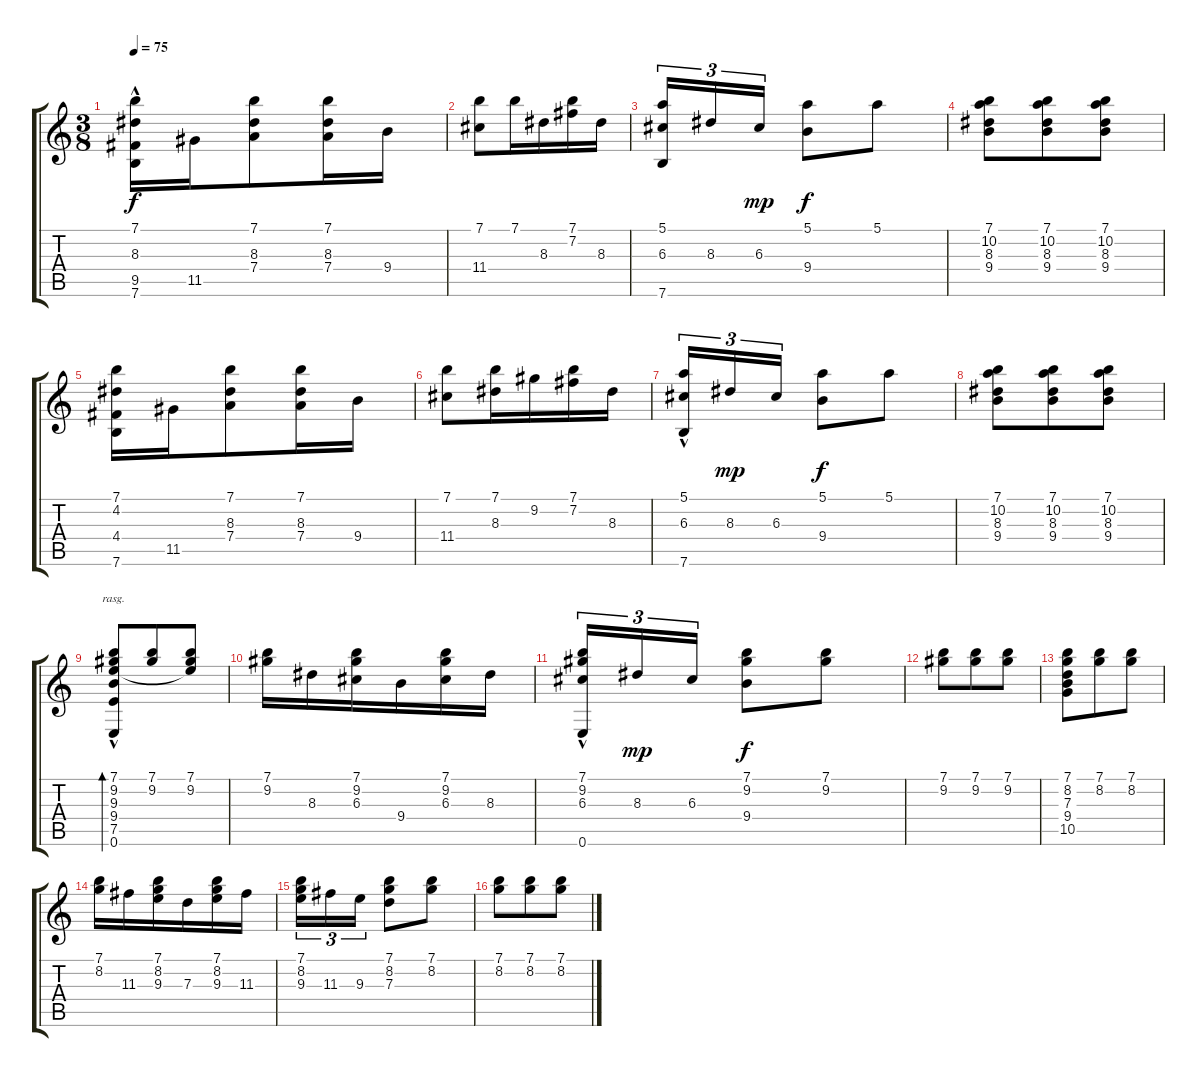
\track "" {instrument acousticguitarnylon}
\staff {score tabs}
\tuning (E4 B3 G3 D3 A2 E2) {hide}
\ts (3 8)
\tempo 75
\clef g2
\ks c
(7.1 8.3 9.5 7.6{hac}).16{dy f} 11.5.16 (7.1 8.3 7.4).8 (7.1 8.3 7.4).16 9.4.16 |
(7.1 11.4).8 7.1.16 8.3.16 (7.1 7.2).16 8.3.16 |
(5.1 6.3 7.6).16{tu (3 2)} 8.3.16{tu (3 2)} 6.3.16{tu (3 2) dy mp} (5.1 9.4).8{dy f} 5.1.8 |
(7.1 10.2 8.3 9.4).8 (7.1 10.2 8.3 9.4).8 (7.1 10.2 8.3 9.4).8 |
(7.1 4.2 4.4 7.6).16 11.5.16 (7.1 8.3 7.4).8 (7.1 8.3 7.4).16 9.4.16 |
(7.1 11.4).8 (7.1 8.3).16 9.2.16 (7.1 7.2).16 8.3.16 |
(5.1 6.3 7.6{hac}).16{tu (3 2)} 8.3.16{tu (3 2) dy mp} 6.3.16{tu (3 2)} (5.1 9.4).8{dy f} 5.1.8 |
(7.1 10.2 8.3 9.4).8 (7.1 10.2 8.3 9.4).8 (7.1 10.2 8.3 9.4).8 |
(7.1 9.2 9.3 9.4 7.5 0.6{hac}).8{bd 60 rasg ii} (7.1 9.2).8 (7.1 9.2 9.3{t}).8 |
(7.1 9.2).16 8.3.16 (7.1 9.2 6.3).16 9.4.16 (7.1 9.2 6.3).16 8.3.16 |
(7.1 9.2 6.3 0.6{hac}).16{tu (3 2)} 8.3.16{tu (3 2) dy mp} 6.3.16{tu (3 2)} (7.1 9.2 9.4).8{dy f} (7.1 9.2).8 |
(7.1 9.2).8 (7.1 9.2).8 (7.1 9.2).8 |
(7.1 8.2 7.3 9.4 10.5).8 (7.1 8.2).8 (7.1 8.2).8 |
(7.1 8.2).16 11.3.16 (7.1 8.2 9.3).16 7.3.16 (7.1 8.2 9.3).16 11.3.16 |
(7.1 8.2 9.3).16{tu (3 2)} 11.3.16{tu (3 2)} 9.3.16{tu (3 2)} (7.1 8.2 7.3).8 (7.1 8.2).8 |
(7.1 8.2).8 (7.1 8.2).8 (7.1 8.2).8
